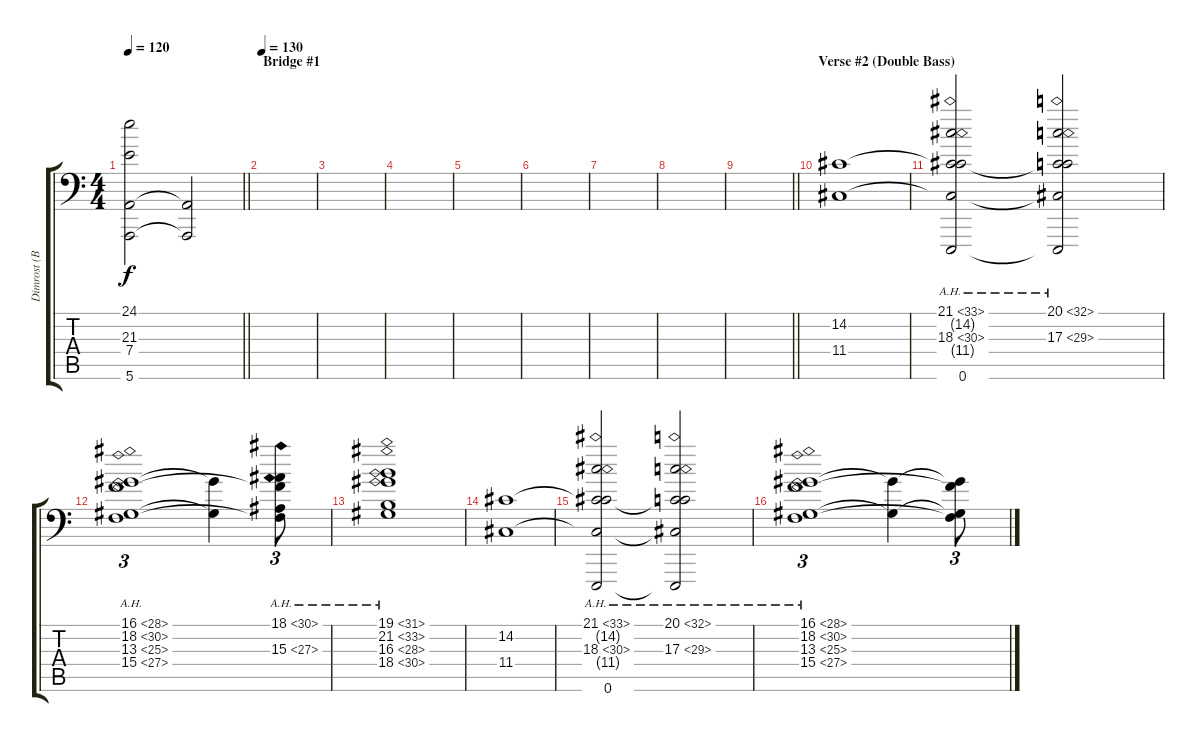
\track ("Dimrost (Bass Strings)" "Dimrost (B") {instrument stringensemble1}
\staff {score tabs}
\tuning (E3 B2 G2 D2 A1 E1) {hide}
\ts (4 4)
\tempo 120
\clef f4
\barLineRight lightlight
\ks c
(24.1 21.3 7.4 5.6).2{dy f} (7.4{t} 5.6{t}).2 |
\section ("" "Bridge #1")
\tempo 130
|
|
|
|
|
|
|
\barLineRight lightlight
|
\section ("" "Verse #2 (Double Bass)")
(14.2 11.4).1 |
(21.1{ah 12} 14.2{t} 18.3{ah 12} 11.4{t} 0.6).2 (20.1{ah 12} 14.2{t} 17.3{ah 12} 11.4{t} 0.6{t}).2 |
(16.1{ah 12} 18.2{ah 12} 13.3{ah 12} 15.4{ah 12}).1{tu (3 2)} (16.1{t} 13.3{t}).4 (18.1{ah 12} 18.2{t} 15.3{ah 12} 15.4{t}).8{tu (3 2)} |
(19.1{ah 12} 21.2{ah 12} 16.3{ah 12} 18.4{ah 12}).1 |
(14.2 11.4).1 |
(21.1{ah 12} 14.2{t} 18.3{ah 12} 11.4{t} 0.6).2 (20.1{ah 12} 14.2{t} 17.3{ah 12} 11.4{t} 0.6{t}).2 |
(16.1{ah 12} 18.2{ah 12} 13.3{ah 12} 15.4{ah 12}).1{tu (3 2)} (16.1{t} 13.3{t}).4 (16.1{t} 18.2{t} 13.3{t} 15.4{t}).8{tu (3 2)}
